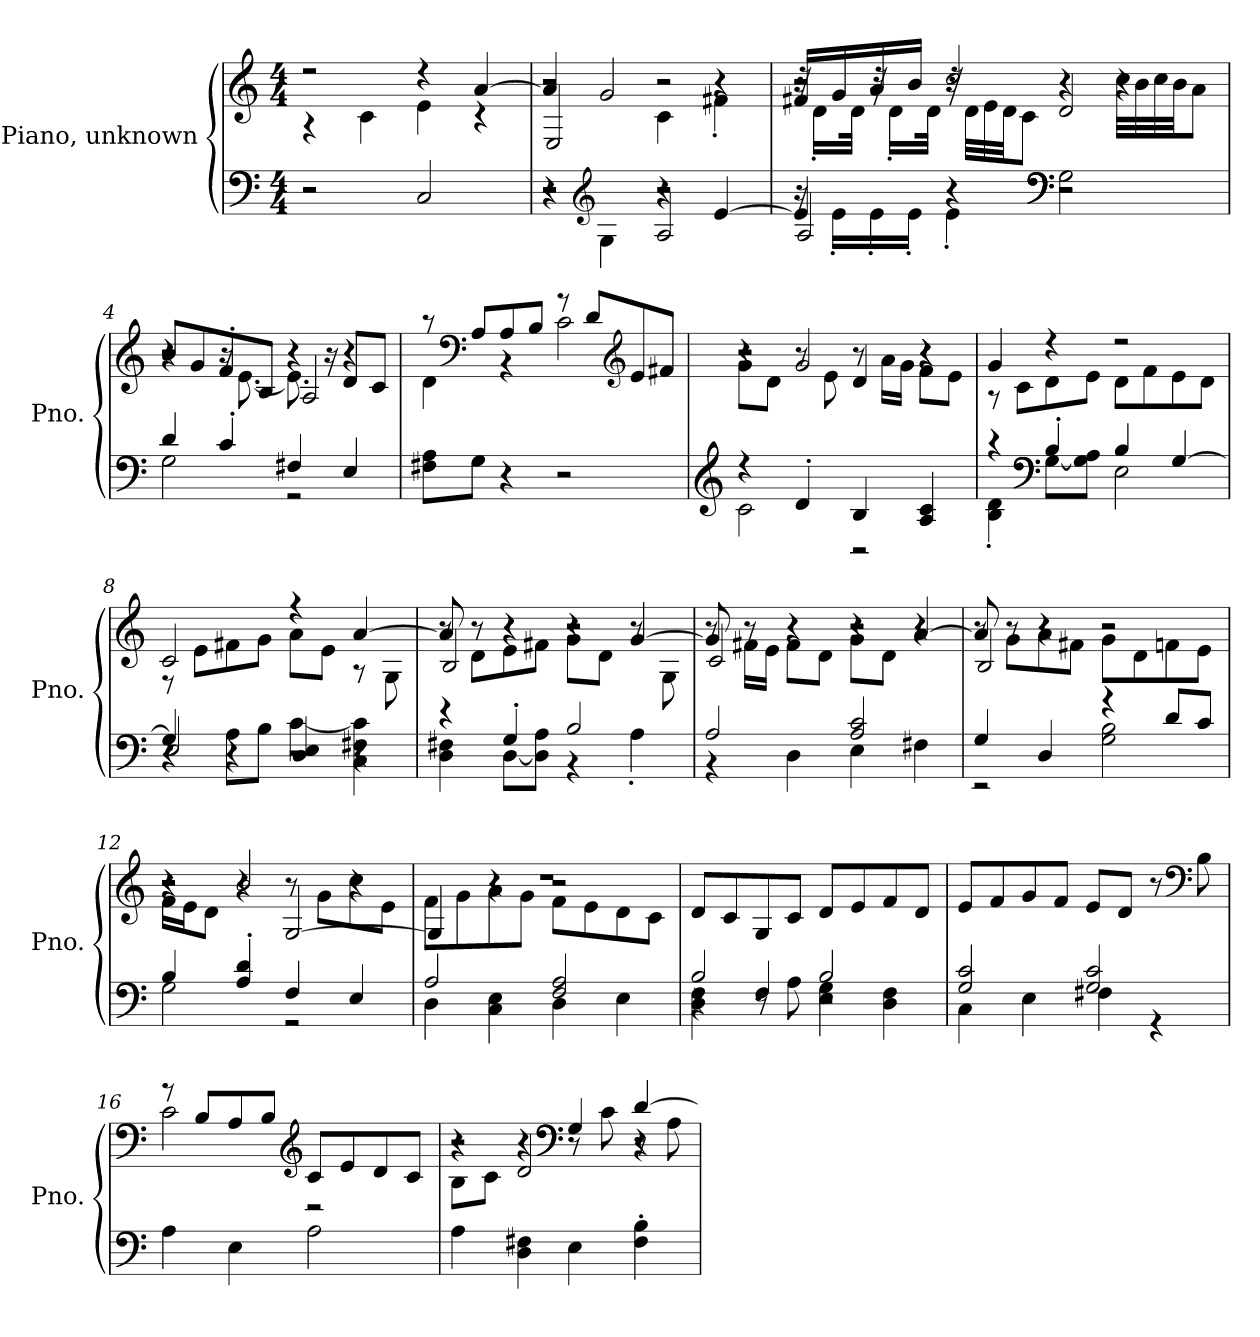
**kern	**kern
*part1	*part1
*staff2	*staff1
*I"Piano, unknown	*
*I'Pno.	*
*clefF4	*clefG2
*k[]	*k[]
*M4/4	*M4/4
*MM120	*MM120
=1	=1
*	*^
2r	2r	4r
.	.	4c\
2C/	4r	4e\
.	[4a/	4r
=2	=2	=2
*^	*	*^
*	*^	*	*	*
2r	4r	2r	4a/]	2r	2E/
*clefG2	*	*	*	*	*
.	4G\	.	2g/	.	.
4r	2r	2A/	.	4c\	2r
[4e/	.	.	4r	4f#X'\	.
=3	=3	=3	=3	=3	=3
4e/]	16r	2A/	16f#X/LL	32r	2r
.	.	.	.	16d'\LL	.
.	16e'\LL	.	16g/	.	.
.	.	.	.	32d\JJk	.
.	16e'\	.	16a/	32r	.
.	.	.	.	16d'\LL	.
.	16e'\JJ	.	16b/JJ	.	.
.	.	.	.	32d\JJk	.
4r	4e'\	.	2cc/	32r	.
.	.	.	.	32d\LLL	.
.	.	.	.	32e\	.
.	.	.	.	32d\JJ	.
.	.	.	.	8c\J	.
*clefF4	*	*	*	*	*
2r	2G\	2r	.	4r	2d/
.	.	.	4r	32cc\LLL	.
.	.	.	.	32b\	.
.	.	.	.	32cc\	.
.	.	.	.	32b\JJ	.
.	.	.	.	8a\J	.
*	*v	*v	*	*	*
!!LO:LB:g=z	!!	!!
=4	=4	=4	=4	=4
4d/	2G\	8b/L	4r	2r
.	.	8g/	.	.
4c'/	.	8f'/	16r	.
.	.	.	[8.e\	.
.	.	8B/J	.	.
4F#X/	2r	4r	8.e\]	2A/
.	.	.	16r	.
4E/	.	8d/L	4r	.
.	.	8c/J	.	.
*v	*v	*	*	*
*	*	*v	*v
=5	=5	=5
8F#X\ 8A\L	8r	4d\
*	*clefF4	*
8G\J	8A/L	.
4r	8A/	4r
.	8B/J	.
2r	8r	2c\
.	8d/L	.
*	*clefG2	*
.	8e/	.
.	8f#X/J	.
*	*v	*v
=6	=6
*clefG2	*
*^	*^
*	*	*	*^
4r	2c\	4r	8g\L	2r
.	.	.	8d\J	.
4d'/	.	2g/	8r	.
.	.	.	8e\	.
4B/	2r	.	8r	4d/
.	.	.	16a\LL	.
.	.	.	16g\JJ	.
4A/ 4c/	.	4r	8f\L	4r
.	.	.	8e\J	.
*	*	*	*v	*v
!!LO:LB:g=z
=7	=7	=7	=7
4r	4B\' 4d\'	4g/	8r
.	.	.	8c\L
*clefF4	*	*	*
4B'/	[8G\L	4r	8d\
.	8G\] 8A\J	.	8e\J
4B/	2E\	2r	8d\L
.	.	.	8f\
[4G/	.	.	8e\
.	.	.	8d\J
=8	=8	=8	=8
*	*^	*	*
4G/]	4r	2E/	2c/	8r
.	.	.	.	8e\L
4r	8A\L	.	.	8f#X\
.	8B\J	.	.	8g\J
2r	[4c\	4D/ 4E/	4r	8a\L
.	.	.	.	8e\J
.	4C\ 4F#X\ 4c\]	4r	[4a/	8r
.	.	.	.	8G\
*	*v	*v	*	*
=9	=9	=9	=9
*	*	*	*^
4r	4D\ 4F#X\	8a/]	8r	2B/
.	.	8r	8d\L	.
4G'/	[8D\L	4r	8e\	.
.	8D\] 8A\J	.	8f#X\J	.
2B/	4r	4r	8g\L	2r
.	.	.	8d\J	.
.	4A'\	[4g/	8r	.
.	.	.	8G\	.
=10	=10	=10	=10	=10
2A/	4r	8g/]	8r	2c/
.	.	8r	16f#X\LL	.
.	.	.	16e\JJ	.
.	4D\	4r	8f#\L	.
.	.	.	8d\J	.
2A/ 2c/	4E\	4r	8g\L	2r
.	.	.	8d\J	.
.	4F#X\	[4a/	4r	.
!!LO:LB:g=z	!!	!!
=11	=11	=11	=11	=11
4G/	2r	8a/]	8r	2B/
.	.	8r	8g\L	.
4D/	.	4r	8a\	.
.	.	.	8f#X\J	.
4r	2G\ 2B\	2r	8g\L	2r
.	.	.	8d\	.
8d/L	.	.	8fn\	.
8c/J	.	.	8e\J	.
=12	=12	=12	=12	=12
4B/	2G\	4r	16f\LL	2r
.	.	.	16e\J	.
.	.	.	8d\J	.
4A/' 4d/'	.	2b/	4r	.
4F/	2r	.	8r	[2G/
.	.	.	8g\L	.
4E/	.	4r	8cc\	.
.	.	.	8e\J	.
=13	=13	=13	=13	=13
2A/	4D\	1r	8f\L	4G/]
.	.	.	8g\	.
.	4C\ 4E\	.	8a\	4r
.	.	.	8g\J	.
2F/ 2A/	4D\	.	8f\L	2r
.	.	.	8e\	.
.	4E\	.	8d\	.
.	.	.	8c\J	.
*	*	*v	*v	*v
=14	=14	=14
*	*^	*
2B/	4D\ 4F\	4r	8d/L
.	.	.	8c/
.	8r	4F/	8G/
.	8A\	.	8c/J
2B/	4E\ 4G\	2r	8d/L
.	.	.	8e/
.	4D\ 4F\	.	8f/
.	.	.	8d/J
*	*v	*v	*
!!LO:LB:g=z
=15	=15	=15
2G/ 2c/	4C\	8e/L
.	.	8f/
.	4E\	8g/
.	.	8f/J
2G/ 2c/	4F#X\	8e/L
.	.	8d/J
.	4r	8r
*	*	*clefF4
.	.	8B\
*v	*v	*
=16	=16
*	*^
4A\	8r	2c\
.	8B/L	.
4E\	8A/	.
.	8B/J	.
*	*clefG2	*
2A\	8c/L	2r
.	8e/	.
.	8d/	.
.	8c/J	.
=17	=17	=17
*	*	*^
4A\	4r	8B\L	2r
.	.	8c\J	.
4D\ 4F#X\	2d/	4r	.
*	*clefF4	*	*
4E\	.	8r	4G/
.	.	8c\	.
4F#\' 4B\'	[4d/	8r	4r
.	.	8A\	.
*	*v	*v	*v
=	=
*-	*-
